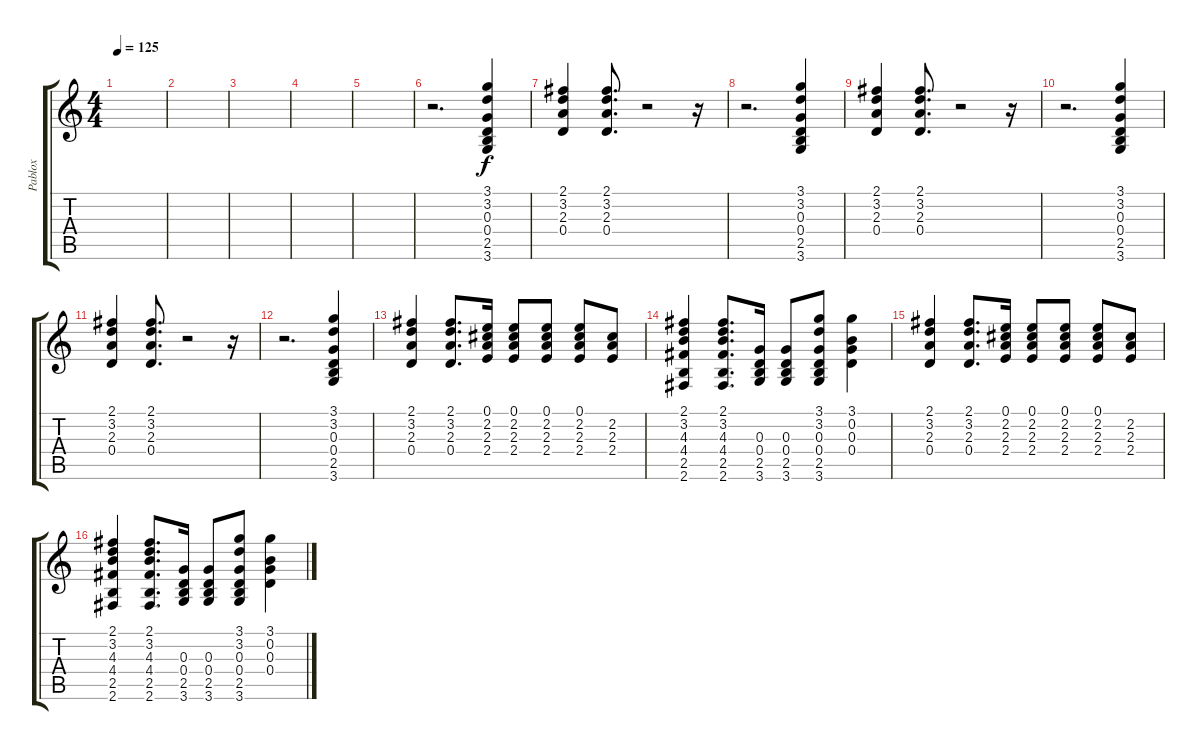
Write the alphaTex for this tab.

\track ("Pablox" "Pablox") {instrument distortionguitar}
\staff {score tabs}
\tuning (E4 B3 G3 D3 A2 E2) {hide}
\ts (4 4)
\tempo 125
\clef g2
\ks c
|
|
|
|
|
r.2{d volume 14} (3.1 3.2 0.3 0.4 2.5 3.6).4 |
(2.1 3.2 2.3 0.4).4 (2.1 3.2 2.3 0.4).8{d} r.2 r.16 |
r.2{d} (3.1 3.2 0.3 0.4 2.5 3.6).4 |
(2.1 3.2 2.3 0.4).4 (2.1 3.2 2.3 0.4).8{d} r.2 r.16 |
r.2{d} (3.1 3.2 0.3 0.4 2.5 3.6).4 |
(2.1 3.2 2.3 0.4).4 (2.1 3.2 2.3 0.4).8{d} r.2 r.16 |
r.2{d} (3.1 3.2 0.3 0.4 2.5 3.6).4 |
(2.1 3.2 2.3 0.4).4 (2.1 3.2 2.3 0.4).8{d} (0.1 2.2 2.3 2.4).16 (0.1 2.2 2.3 2.4).8 (0.1 2.2 2.3 2.4).8 (0.1 2.2 2.3 2.4).8 (2.2 2.3 2.4).8 |
(2.1 3.2 4.3 4.4 2.5 2.6).4{volume 9} (2.1 3.2 4.3 4.4 2.5 2.6).8{d} (0.3 0.4 2.5 3.6).16 (0.3 0.4 2.5 3.6).8 (3.1 3.2 0.3 0.4 2.5 3.6).8 (3.1 0.2 0.3 0.4).4 |
(2.1 3.2 2.3 0.4).4 (2.1 3.2 2.3 0.4).8{d} (0.1 2.2 2.3 2.4).16 (0.1 2.2 2.3 2.4).8 (0.1 2.2 2.3 2.4).8 (0.1 2.2 2.3 2.4).8 (2.2 2.3 2.4).8 |
(2.1 3.2 4.3 4.4 2.5 2.6).4 (2.1 3.2 4.3 4.4 2.5 2.6).8{d} (0.3 0.4 2.5 3.6).16 (0.3 0.4 2.5 3.6).8 (3.1 3.2 0.3 0.4 2.5 3.6).8 (3.1 0.2 0.3 0.4).4
